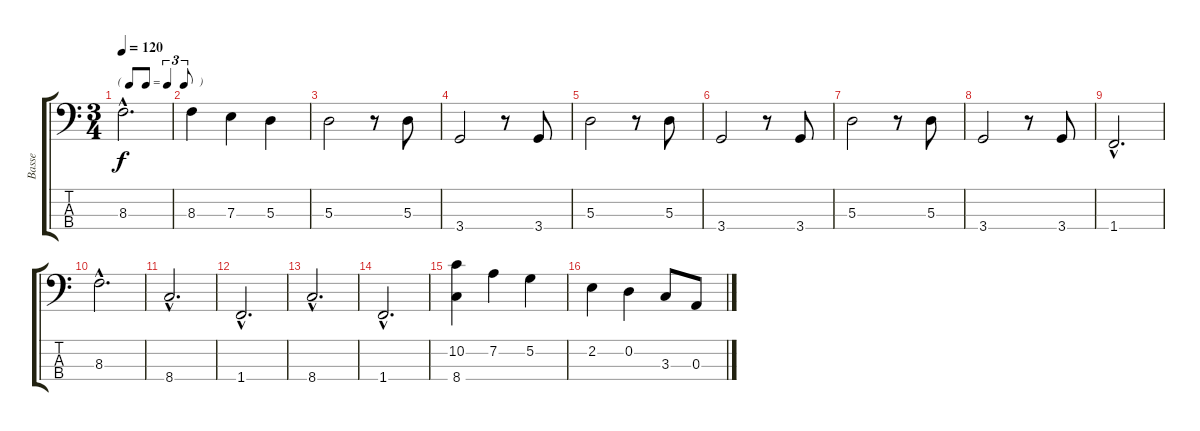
\track ("Basse" "Basse") {instrument acousticbass}
\staff {score tabs}
\tuning (G2 D2 A1 E1) {hide}
\ts (3 4)
\tf triplet8th
\tempo 120
\clef f4
\ks c
8.3{hac}.2{d dy f} |
8.3.4 7.3.4 5.3.4 |
5.3.2 r.8 5.3.8 |
3.4.2 r.8 3.4.8 |
5.3.2 r.8 5.3.8 |
3.4.2 r.8 3.4.8 |
5.3.2 r.8 5.3.8 |
3.4.2 r.8 3.4.8 |
1.4{hac}.2{d} |
8.3{hac}.2{d} |
8.4{hac}.2{d} |
1.4{hac}.2{d} |
8.4{hac}.2{d} |
1.4{hac}.2{d} |
(10.2 8.4).4 7.2.4 5.2.4 |
2.2.4 0.2.4 3.3.8 0.3.8
